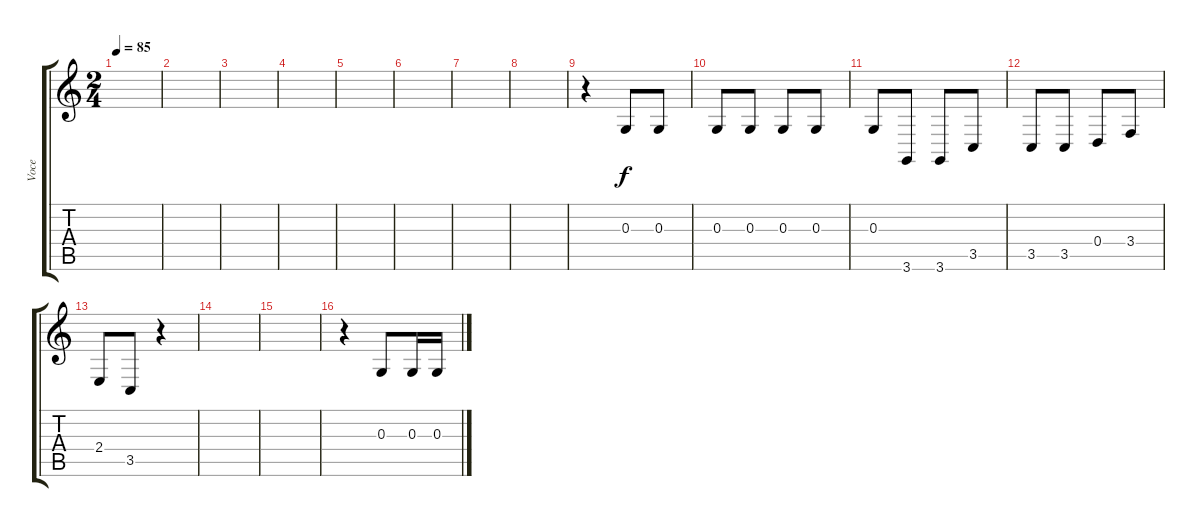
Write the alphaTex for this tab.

\track ("Voce" "Voce") {instrument lead2sawtooth}
\staff {score tabs}
\tuning (E4 B3 G3 D3 A2 E2) {hide}
\ts (2 4)
\tempo 85
\clef g2
\ks c
|
|
|
|
|
|
|
|
r.4 0.3.8 0.3.8 |
0.3.8 0.3.8 0.3.8 0.3.8 |
0.3.8 3.6.8 3.6.8 3.5.8 |
3.5.8 3.5.8 0.4.8 3.4.8 |
2.4.8 3.5.8 r.4 |
|
|
r.4 0.3.8 0.3.16 0.3.16
